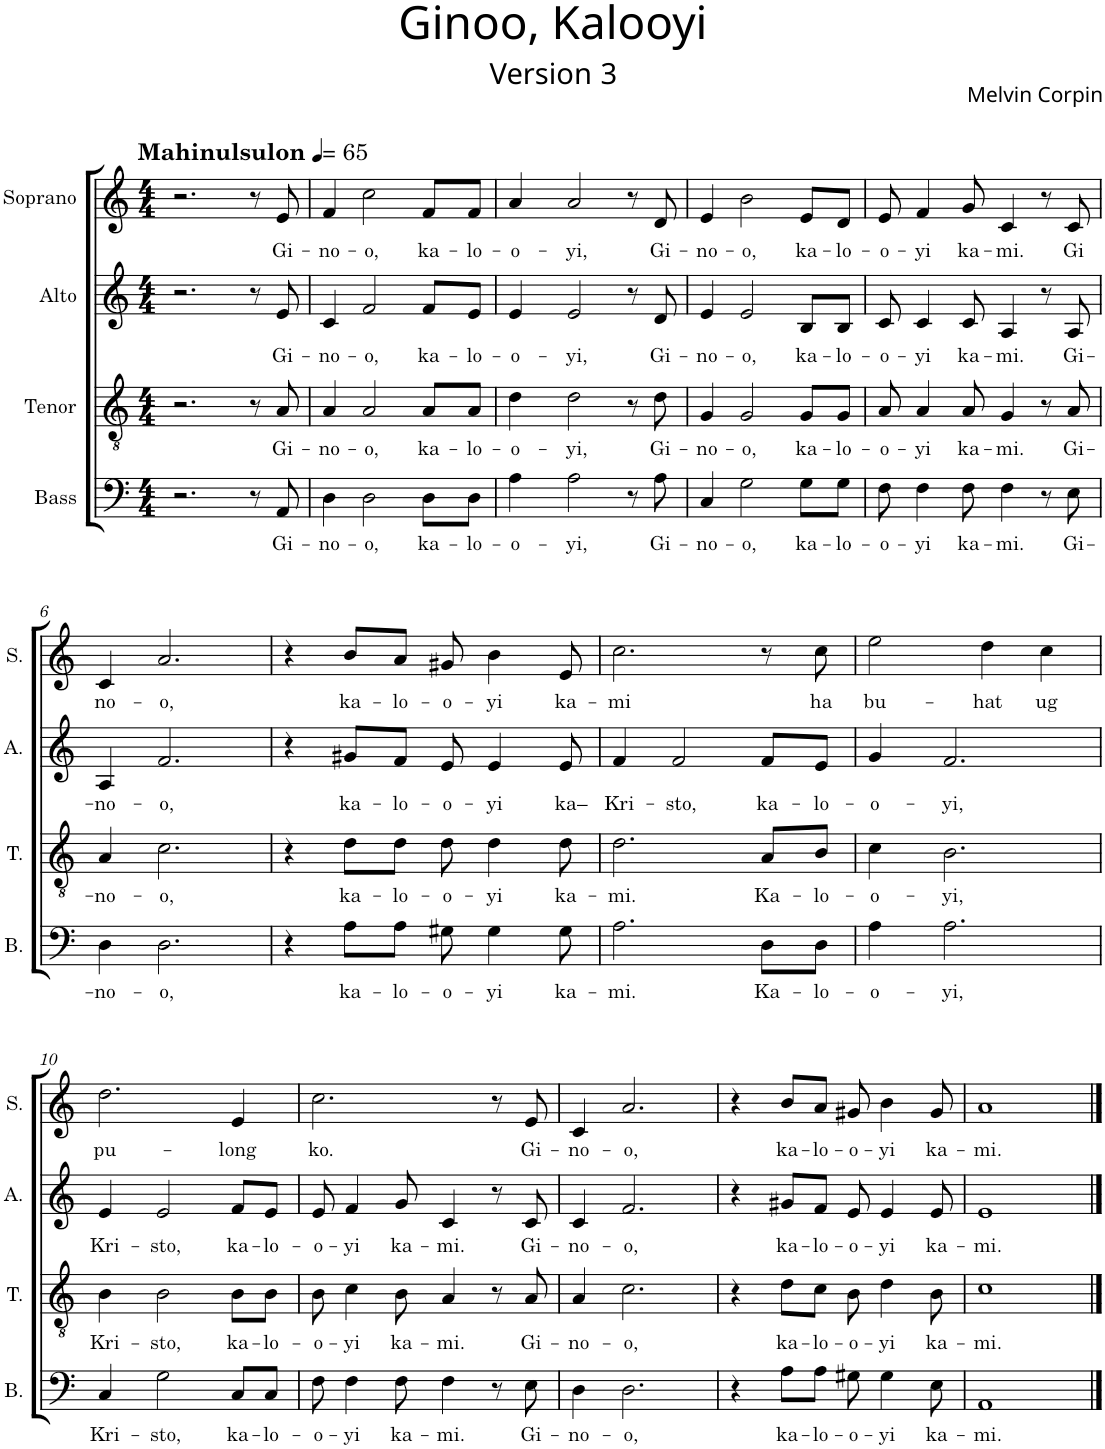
**kern	**text	**kern	**text	**kern	**text	**kern	**text
*part4	*part4	*part3	*part3	*part2	*part2	*part1	*part1
*staff4	*staff4	*staff3	*staff3	*staff2	*staff2	*staff1	*staff1
*I"Bass	*	*I"Tenor	*	*I"Alto	*	*I"Soprano	*
*I'B.	*	*I'T.	*	*I'A.	*	*I'S.	*
*clefF4	*	*clefGv2	*	*clefG2	*	*clefG2	*
*k[]	*	*k[]	*	*k[]	*	*k[]	*
*M4/4	*	*M4/4	*	*M4/4	*	*M4/4	*
*MM65	*	*MM65	*	*MM65	*	*MM65	*
=1	=1	=1	=1	=1	=1	=1	=1
!	!	!	!	!	!	!LO:TX:a:B:t=Mahinulsulon	!
2.r	.	2.r	.	2.r	.	2.r	.
8r	.	8r	.	8r	.	8r	.
!	!LO:LY:b	!	!LO:LY:b	!	!LO:LY:b	!	!LO:LY:b
8AA/	Gi-	8A/	Gi-	8e/	Gi-	8e/	Gi-
=2	=2	=2	=2	=2	=2	=2	=2
!	!LO:LY:b	!	!LO:LY:b	!	!LO:LY:b	!	!LO:LY:b
4D\	-no-	4A/	-no-	4c/	-no-	4f/	-no-
!	!LO:LY:b	!	!LO:LY:b	!	!LO:LY:b	!	!LO:LY:b
2D\	-o,	2A/	-o,	2f/	-o,	2cc\	-o,
!	!LO:LY:b	!	!LO:LY:b	!	!LO:LY:b	!	!LO:LY:b
8D\L	ka-	8A/L	ka-	8f/L	ka-	8f/L	ka-
!	!LO:LY:b	!	!LO:LY:b	!	!LO:LY:b	!	!LO:LY:b
8D\J	lo-	8A/J	lo-	8e/J	lo-	8f/J	lo-
=3	=3	=3	=3	=3	=3	=3	=3
!	!LO:LY:b	!	!LO:LY:b	!	!LO:LY:b	!	!LO:LY:b
4A\	-o-	4d\	-o-	4e/	-o-	4a/	-o-
!	!LO:LY:b	!	!LO:LY:b	!	!LO:LY:b	!	!LO:LY:b
2A\	-yi,	2d\	-yi,	2e/	-yi,	2a/	-yi,
8r	.	8r	.	8r	.	8r	.
!	!LO:LY:b	!	!LO:LY:b	!	!LO:LY:b	!	!LO:LY:b
8A\	Gi-	8d\	Gi-	8d/	Gi-	8d/	Gi-
=4	=4	=4	=4	=4	=4	=4	=4
!	!LO:LY:b	!	!LO:LY:b	!	!LO:LY:b	!	!LO:LY:b
4C/	-no-	4G/	-no-	4e/	-no-	4e/	-no-
!	!LO:LY:b	!	!LO:LY:b	!	!LO:LY:b	!	!LO:LY:b
2G\	-o,	2G/	-o,	2e/	-o,	2b\	-o,
!	!LO:LY:b	!	!LO:LY:b	!	!LO:LY:b	!	!LO:LY:b
8G\L	ka-	8G/L	ka-	8B/L	ka-	8e/L	ka-
!	!LO:LY:b	!	!LO:LY:b	!	!LO:LY:b	!	!LO:LY:b
8G\J	-lo-	8G/J	-lo-	8B/J	-lo-	8d/J	-lo-
=5	=5	=5	=5	=5	=5	=5	=5
!	!LO:LY:b	!	!LO:LY:b	!	!LO:LY:b	!	!LO:LY:b
8F\	-o-	8A/	-o-	8c/	-o-	8e/	-o-
!	!LO:LY:b	!	!LO:LY:b	!	!LO:LY:b	!	!LO:LY:b
4F\	-yi	4A/	-yi	4c/	-yi	4f/	-yi
!	!LO:LY:b	!	!LO:LY:b	!	!LO:LY:b	!	!LO:LY:b
8F\	ka-	8A/	ka-	8c/	ka-	8g/	ka-
!	!LO:LY:b	!	!LO:LY:b	!	!LO:LY:b	!	!LO:LY:b
4F\	-mi.	4G/	-mi.	4A/	-mi.	4c/	-mi.
8r	.	8r	.	8r	.	8r	.
!	!LO:LY:b	!	!LO:LY:b	!	!LO:LY:b	!	!LO:LY:b
8E\	Gi-	8A/	Gi-	8A/	Gi-	8c/	Gi
!!LO:LB:g=z
=6	=6	=6	=6	=6	=6	=6	=6
!	!LO:LY:b	!	!LO:LY:b	!	!LO:LY:b	!	!LO:LY:b
4D\	-no-	4A/	-no-	4A/	-no-	4c/	-no-
!	!LO:LY:b	!	!LO:LY:b	!	!LO:LY:b	!	!LO:LY:b
2.D\	-o,	2.c\	-o,	2.f/	-o,	2.a/	-o,
=7	=7	=7	=7	=7	=7	=7	=7
4r	.	4r	.	4r	.	4r	.
!	!LO:LY:b	!	!LO:LY:b	!	!LO:LY:b	!	!LO:LY:b
8A\L	ka-	8d\L	ka-	8g#X/L	ka-	8b/L	ka-
!	!LO:LY:b	!	!LO:LY:b	!	!LO:LY:b	!	!LO:LY:b
8A\J	-lo-	8d\J	-lo-	8f/J	-lo-	8a/J	-lo-
!	!LO:LY:b	!	!LO:LY:b	!	!LO:LY:b	!	!LO:LY:b
8G#X\	-o-	8d\	-o-	8e/	-o-	8g#X/	-o-
!	!LO:LY:b	!	!LO:LY:b	!	!LO:LY:b	!	!LO:LY:b
4G#\	-yi	4d\	-yi	4e/	-yi	4b\	-yi
!	!LO:LY:b	!	!LO:LY:b	!	!LO:LY:b	!	!LO:LY:b
8G#\	ka-	8d\	ka-	8e/	ka–	8e/	ka-
=8	=8	=8	=8	=8	=8	=8	=8
!	!LO:LY:b	!	!LO:LY:b	!	!LO:LY:b	!	!LO:LY:b
2.A\	-mi.	2.d\	-mi.	4f/	Kri-	2.cc\	-mi
!	!	!	!	!	!LO:LY:b	!	!
.	.	.	.	2f/	-sto,	.	.
!	!LO:LY:b	!	!LO:LY:b	!	!LO:LY:b	!	!
8D\L	Ka-	8A/L	Ka-	8f/L	ka-	8r	.
!	!LO:LY:b	!	!LO:LY:b	!	!LO:LY:b	!	!LO:LY:b
8D\J	-lo-	8B/J	-lo-	8e/J	-lo-	8cc\	ha
=9	=9	=9	=9	=9	=9	=9	=9
!	!LO:LY:b	!	!LO:LY:b	!	!LO:LY:b	!	!LO:LY:b
4A\	-o-	4c\	-o-	4g/	-o-	2ee\	bu-
!	!LO:LY:b	!	!LO:LY:b	!	!LO:LY:b	!	!
2.A\	-yi,	2.B\	-yi,	2.f/	-yi,	.	.
!	!	!	!	!	!	!	!LO:LY:b
.	.	.	.	.	.	4dd\	-hat
!	!	!	!	!	!	!	!LO:LY:b
.	.	.	.	.	.	4cc\	ug
!!LO:LB:g=z
=10	=10	=10	=10	=10	=10	=10	=10
!	!LO:LY:b	!	!LO:LY:b	!	!LO:LY:b	!	!LO:LY:b
4C/	Kri-	4B\	Kri-	4e/	Kri-	2.dd\	pu-
!	!LO:LY:b	!	!LO:LY:b	!	!LO:LY:b	!	!
2G\	-sto,	2B\	-sto,	2e/	-sto,	.	.
!	!LO:LY:b	!	!LO:LY:b	!	!LO:LY:b	!	!LO:LY:b
8C/L	ka-	8B\L	ka-	8f/L	ka-	4e/	-long
!	!LO:LY:b	!	!LO:LY:b	!	!LO:LY:b	!	!
8C/J	-lo-	8B\J	-lo-	8e/J	-lo-	.	.
=11	=11	=11	=11	=11	=11	=11	=11
!	!LO:LY:b	!	!LO:LY:b	!	!LO:LY:b	!	!LO:LY:b
8F\	-o-	8B\	-o-	8e/	-o-	2.cc\	ko.
!	!LO:LY:b	!	!LO:LY:b	!	!LO:LY:b	!	!
4F\	-yi	4c\	-yi	4f/	-yi	.	.
!	!LO:LY:b	!	!LO:LY:b	!	!LO:LY:b	!	!
8F\	ka-	8B\	ka-	8g/	ka-	.	.
!	!LO:LY:b	!	!LO:LY:b	!	!LO:LY:b	!	!
4F\	-mi.	4A/	-mi.	4c/	-mi.	.	.
8r	.	8r	.	8r	.	8r	.
!	!LO:LY:b	!	!LO:LY:b	!	!LO:LY:b	!	!LO:LY:b
8E\	Gi-	8A/	Gi-	8c/	Gi-	8e/	Gi-
=12	=12	=12	=12	=12	=12	=12	=12
!	!LO:LY:b	!	!LO:LY:b	!	!LO:LY:b	!	!LO:LY:b
4D\	-no-	4A/	-no-	4c/	-no-	4c/	-no-
!	!LO:LY:b	!	!LO:LY:b	!	!LO:LY:b	!	!LO:LY:b
2.D\	-o,	2.c\	-o,	2.f/	-o,	2.a/	-o,
=13	=13	=13	=13	=13	=13	=13	=13
4r	.	4r	.	4r	.	4r	.
!	!LO:LY:b	!	!LO:LY:b	!	!LO:LY:b	!	!LO:LY:b
8A\L	ka-	8d\L	ka-	8g#X/L	ka-	8b/L	ka-
!	!LO:LY:b	!	!LO:LY:b	!	!LO:LY:b	!	!LO:LY:b
8A\J	-lo-	8c\J	-lo-	8f/J	-lo-	8a/J	-lo-
!	!LO:LY:b	!	!LO:LY:b	!	!LO:LY:b	!	!LO:LY:b
8G#X\	-o-	8B\	-o-	8e/	-o-	8g#X/	-o-
!	!LO:LY:b	!	!LO:LY:b	!	!LO:LY:b	!	!LO:LY:b
4G#\	-yi	4d\	-yi	4e/	-yi	4b\	-yi
!	!LO:LY:b	!	!LO:LY:b	!	!LO:LY:b	!	!LO:LY:b
8E\	ka-	8B\	ka-	8e/	ka-	8g#/	ka-
=14	=14	=14	=14	=14	=14	=14	=14
!	!LO:LY:b	!	!LO:LY:b	!	!LO:LY:b	!	!LO:LY:b
1AA	-mi.	1c	-mi.	1e	-mi.	1a	-mi.
==	==	==	==	==	==	==	==
*-	*-	*-	*-	*-	*-	*-	*-
